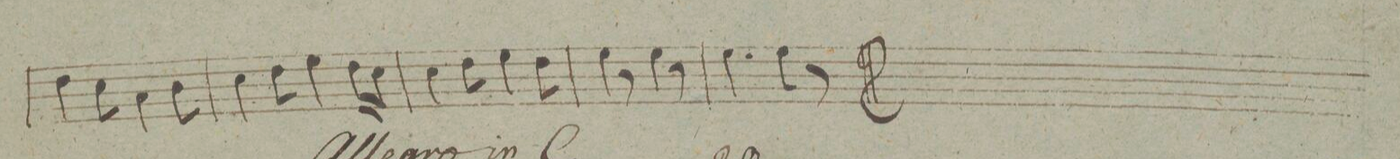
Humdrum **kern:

**kern	**dynam
*I"Clarinetto 2do in C.	*
*clefG2	*
*k[f#c#g#]	*
*M6/8	*
4b\	.
8a\	.
4f#\	.
8g#\	.
=58	=58
4a\	.
8b\	.
4cc#\	.
16b\LL	.
16a\JJ	.
=59	=59
4a\	.
8b\	.
4cc#\	.
8b\	.
=60	=60
4cc#\	.
8r	.
4cc#\	.
8r	.
=61	=61
4.cc#\	.
4cc#\	.
8r	.
==	==
*-	*-
